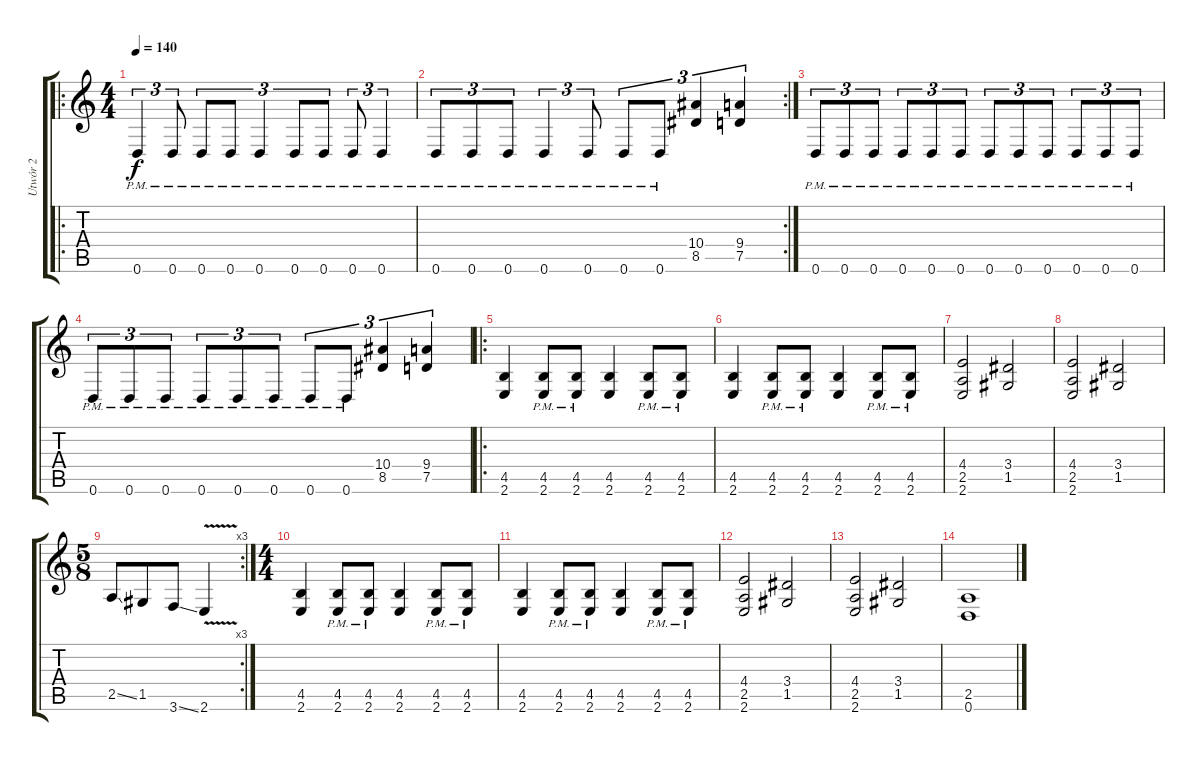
\track ("Utwór 2" "Utwór 2") {instrument distortionguitar}
\staff {score tabs}
\tuning (D4 A3 F3 C3 G2 D2) {hide}
\ro
\ts (4 4)
\tempo 140
\clef g2
\ks c
0.6{pm}.4{tu (3 2) dy f} 0.6{pm}.8{tu (3 2)} 0.6{pm}.8{tu (3 2)} 0.6{pm}.8{tu (3 2)} 0.6{pm}.4{tu (3 2)} 0.6{pm}.8{tu (3 2)} 0.6{pm}.8{tu (3 2)} 0.6{pm}.8{tu (3 2)} 0.6{pm}.4{tu (3 2)} |
\rc 2
0.6{pm}.8{tu (3 2)} 0.6{pm}.8{tu (3 2)} 0.6{pm}.8{tu (3 2)} 0.6{pm}.4{tu (3 2)} 0.6{pm}.8{tu (3 2)} 0.6{pm}.8{tu (3 2)} 0.6{pm}.8{tu (3 2)} (10.4 8.5).4{tu (3 2)} (9.4 7.5).4{tu (3 2)} |
0.6{pm}.8{tu (3 2)} 0.6{pm}.8{tu (3 2)} 0.6{pm}.8{tu (3 2)} 0.6{pm}.8{tu (3 2)} 0.6{pm}.8{tu (3 2)} 0.6{pm}.8{tu (3 2)} 0.6{pm}.8{tu (3 2)} 0.6{pm}.8{tu (3 2)} 0.6{pm}.8{tu (3 2)} 0.6{pm}.8{tu (3 2)} 0.6{pm}.8{tu (3 2)} 0.6{pm}.8{tu (3 2)} |
0.6{pm}.8{tu (3 2)} 0.6{pm}.8{tu (3 2)} 0.6{pm}.8{tu (3 2)} 0.6{pm}.8{tu (3 2)} 0.6{pm}.8{tu (3 2)} 0.6{pm}.8{tu (3 2)} 0.6{pm}.8{tu (3 2)} 0.6{pm}.8{tu (3 2)} (10.4 8.5).4{tu (3 2)} (9.4 7.5).4{tu (3 2)} |
\ro
(4.5 2.6).4 (4.5{pm} 2.6{pm}).8 (4.5{pm} 2.6{pm}).8 (4.5 2.6).4 (4.5{pm} 2.6{pm}).8 (4.5{pm} 2.6{pm}).8 |
(4.5 2.6).4 (4.5{pm} 2.6{pm}).8 (4.5{pm} 2.6{pm}).8 (4.5 2.6).4 (4.5{pm} 2.6{pm}).8 (4.5{pm} 2.6{pm}).8 |
(4.4 2.5 2.6).2 (3.4 1.5).2 |
(4.4 2.5 2.6).2 (3.4 1.5).2 |
\rc 3
\ts (5 8)
2.5{ss}.8 1.5.8 3.6{ss}.8 2.6{v}.4 |
\ts (4 4)
(4.5 2.6).4 (4.5{pm} 2.6{pm}).8 (4.5{pm} 2.6{pm}).8 (4.5 2.6).4 (4.5{pm} 2.6{pm}).8 (4.5{pm} 2.6{pm}).8 |
(4.5 2.6).4 (4.5{pm} 2.6{pm}).8 (4.5{pm} 2.6{pm}).8 (4.5 2.6).4 (4.5{pm} 2.6{pm}).8 (4.5{pm} 2.6{pm}).8 |
(4.4 2.5 2.6).2 (3.4 1.5).2 |
(4.4 2.5 2.6).2 (3.4 1.5).2 |
(2.5 0.6).1
